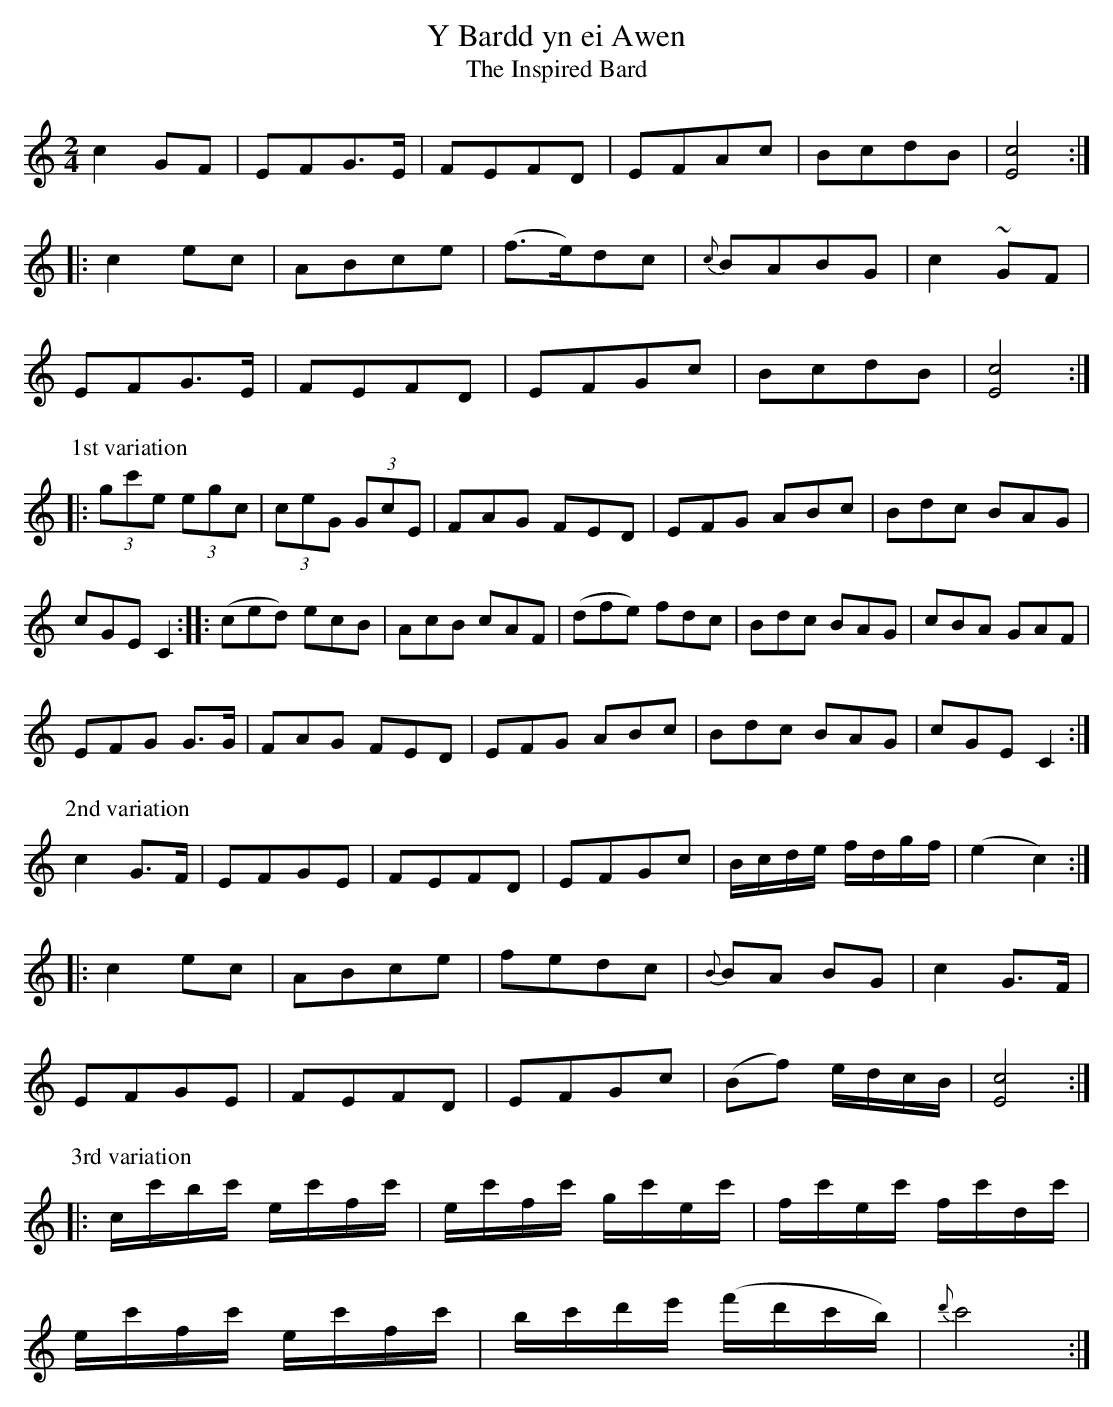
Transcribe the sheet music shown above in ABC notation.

X:1
T:Bardd yn ei Awen, Y
T: Inspired Bard, The
M:2/4
L:1/8
K:C
c2GF|EFG>E|FEFD|EFAc|BcdB|[E4c4]:|
|:c2 ec|ABce|(f>e)dc|{c}BABG|c2 ~GF|
EFG>E|FEFD|EFGc|BcdB|[E4c4]:|
P:1st variation
|:(3gc'e (3egc|(3ceG (3GcE|FAG FED|EFG ABc|Bdc BAG|
cGE C2::(ced) ecB|AcB cAF|(dfe) fdc|Bdc BAG|cBA GAF|
EFG G>G|FAG FED|EFG ABc|Bdc BAG|cGE C2:|
P:2nd variation
c2 G>F|EFGE|FEFD|EFGc|B/c/d/e/ f/d/g/f/|(e2c2):|
|:c2 ec|ABce|fedc|{B}BA BG|c2 G>F|
EFGE|FEFD|EFGc|(Bf) e/d/c/B/|[E4c4]:|
P:3rd variation
|:c/c'/b/c'/ e/c'/f/c'/|e/c'/f/c'/ g/c'/e/c'/|f/c'/e/c'/ f/c'/d/c'/|
e/c'/f/c'/ e/c'/f/c'/|b/c'/d'/e'/ (f'/d'/c'/b/)|{d'}c'4:|
